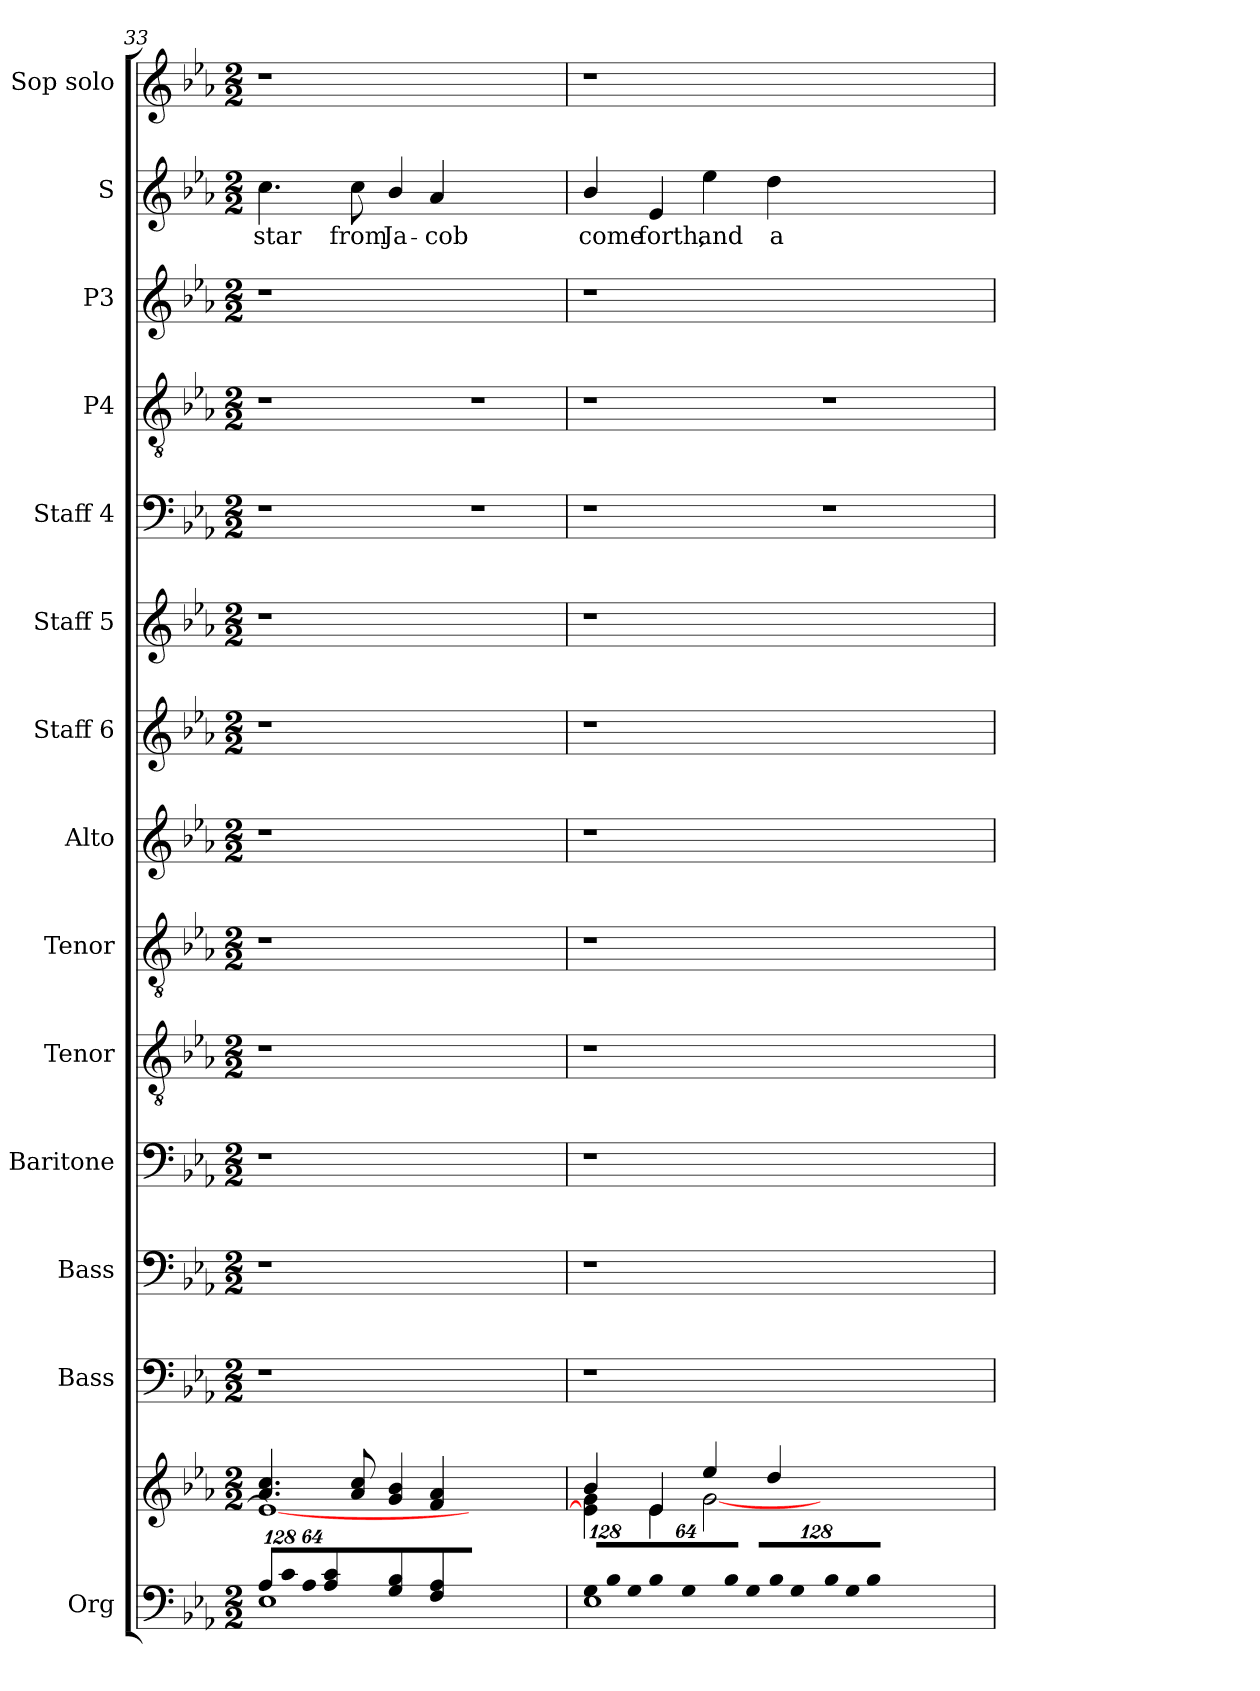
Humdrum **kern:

**kern	**kern	**kern	**kern	**kern	**kern	**kern	**kern	**kern	**kern	**kern	**kern	**kern	**kern	**text	**kern
*part14	*part14	*part13	*part12	*part11	*part10	*part9	*part8	*part7	*part6	*part5	*part4	*part3	*part2	*part2	*part1
*staff15	*staff14	*staff13	*staff12	*staff11	*staff10	*staff9	*staff8	*staff7	*staff6	*staff5	*staff4	*staff3	*staff2	*staff2	*staff1
*I"Org	*	*I"Bass	*I"Bass	*I"Baritone	*I"Tenor	*I"Tenor	*I"Alto	*I"Staff 6	*I"Staff 5	*I"Staff 4	*I"P4	*I"P3	*I"S	*	*I"Sop solo
*I'Org.	*	*I'B.	*I'B.	*I'Bar.	*I'T.	*I'T.	*I'A.	*I'Sta. 6	*I'Sta. 5	*I'Sta. 4	*	*	*	*	*I'S.
*clefF4	*clefG2	*clefF4	*clefF4	*clefF4	*clefGv2	*clefGv2	*clefG2	*clefG2	*clefG2	*clefF4	*clefGv2	*clefG2	*clefG2	*	*clefG2
*	*	*	*	*	*ITrd7c12	*ITrd7c12	*	*	*	*	*	*	*	*	*
*k[b-e-a-]	*k[b-e-a-]	*k[b-e-a-]	*k[b-e-a-]	*k[b-e-a-]	*k[b-e-a-]	*k[b-e-a-]	*k[b-e-a-]	*k[b-e-a-]	*k[b-e-a-]	*k[b-e-a-]	*k[b-e-a-]	*k[b-e-a-]	*k[b-e-a-]	*	*k[b-e-a-]
*E-:	*E-:	*E-:	*E-:	*E-:	*E-:	*E-:	*E-:	*E-:	*E-:	*E-:	*E-:	*E-:	*E-:	*	*E-:
*M2/2	*M2/2	*M2/2	*M2/2	*M2/2	*M2/2	*M2/2	*M2/2	*M2/2	*M2/2	*M2/2	*M2/2	*M2/2	*M2/2	*	*M2/2
*Xbrackettup	*	*	*	*	*	*	*	*	*	*	*	*	*	*	*
=33	=33	=33	=33	=33	=33	=33	=33	=33	=33	=33	=33	=33	=33	=33	=33
!LO:N:vis=8	!	!	!	!	!	!	!	!	!	!	!	!	!	!	!
*^	*^	*	*	*	*	*	*	*	*	*	*	*	*	*	*
!	!	!	!	!	!	!	!	!	!	!	!	!	!	!	!	!LO:LY:b:color=#000000	!
1024%85A-i/L	1E-i	4.a-i/ 4.cci	1e-i_	1r	1r	1r	1r	1r	1r	1r	1r	1r	1r	1r	4.cci\	star	1r
!LO:N:vis=8	!	!	!	!	!	!	!	!	!	!	!	!	!	!	!	!	!
1024%85ci/	.	.	.	.	.	.	.	.	.	.	.	.	.	.	.	.	.
!LO:N:vis=8	!	!	!	!	!	!	!	!	!	!	!	!	!	!	!	!	!
512%43A-i/J	.	.	.	.	.	.	.	.	.	.	.	.	.	.	.	.	.
4A-i/ 4ci	.	.	.	.	.	.	.	.	.	.	.	.	.	.	.	.	.
!	!	!	!	!	!	!	!	!	!	!	!	!	!	!	!	!LO:LY:b:color=#000000	!
.	.	8a-i/ 8cci	.	.	.	.	.	.	.	.	.	.	.	.	8cci\	from	.
!	!	!	!	!	!	!	!	!	!	!	!	!	!	!	!	!LO:LY:b:color=#000000	!
4Gi/ 4B-i	.	4gi/ 4b-i	.	.	.	.	.	.	.	.	.	.	.	.	4b-i/	Ja-	.
!	!	!	!	!	!	!	!	!	!	!	!	!	!	!	!	!LO:LY:b:color=#000000	!
4Fi/ 4A-i	.	4fi/ 4a-i	.	.	.	.	.	.	.	.	.	.	.	.	4a-i/	-cob	.
1ryy	1ryy	1ryy	1ryy	1ryy	1ryy	1ryy	1ryy	1ryy	1ryy	1ryy	1ryy	1r	1r	1ryy	1ryy	.	1ryy
=34	=34	=34	=34	=34	=34	=34	=34	=34	=34	=34	=34	=34	=34	=34	=34	=34	=34
!LO:N:vis=8	!	!	!	!	!	!	!	!	!	!	!	!	!	!	!	!	!
!	!	!	!	!	!	!	!	!	!	!	!	!	!	!	!	!LO:LY:b:color=#000000	!
1024%85Gi/L	1E-i	4b-i/	4e-i\] 4gi	1r	1r	1r	1r	1r	1r	1r	1r	1r	1r	1r	4b-i/	come	1r
!LO:N:vis=8	!	!	!	!	!	!	!	!	!	!	!	!	!	!	!	!	!
1024%85B-i/	.	.	.	.	.	.	.	.	.	.	.	.	.	.	.	.	.
!LO:N:vis=8	!	!	!	!	!	!	!	!	!	!	!	!	!	!	!	!	!
512%43Gi/	.	.	.	.	.	.	.	.	.	.	.	.	.	.	.	.	.
!LO:N:vis=8	!	!	!	!	!	!	!	!	!	!	!	!	!	!	!	!	!
!	!	!	!	!	!	!	!	!	!	!	!	!	!	!	!	!LO:LY:b:color=#000000	!
1024%85B-i/	.	4e-i/	4e-i\	.	.	.	.	.	.	.	.	.	.	.	4e-i/	forth,	.
!LO:N:vis=8	!	!	!	!	!	!	!	!	!	!	!	!	!	!	!	!	!
1024%85Gi/	.	.	.	.	.	.	.	.	.	.	.	.	.	.	.	.	.
!LO:N:vis=8	!	!	!	!	!	!	!	!	!	!	!	!	!	!	!	!	!
512%43B-i/J	.	.	.	.	.	.	.	.	.	.	.	.	.	.	.	.	.
!LO:N:vis=8	!	!	!	!	!	!	!	!	!	!	!	!	!	!	!	!	!
!	!	!	!	!	!	!	!	!	!	!	!	!	!	!	!	!LO:LY:b:color=#000000	!
1024%85Gi/L	.	4ee-i/	[2gi\	.	.	.	.	.	.	.	.	.	.	.	4ee-i\	and	.
!LO:N:vis=8	!	!	!	!	!	!	!	!	!	!	!	!	!	!	!	!	!
1024%85B-i/	.	.	.	.	.	.	.	.	.	.	.	.	.	.	.	.	.
!LO:N:vis=8	!	!	!	!	!	!	!	!	!	!	!	!	!	!	!	!	!
512%43Gi/	.	.	.	.	.	.	.	.	.	.	.	.	.	.	.	.	.
!LO:N:vis=8	!	!	!	!	!	!	!	!	!	!	!	!	!	!	!	!	!
!	!	!	!	!	!	!	!	!	!	!	!	!	!	!	!	!LO:LY:b:color=#000000	!
1024%85B-i/	.	4ddi/	.	.	.	.	.	.	.	.	.	.	.	.	4ddi\	a	.
!LO:N:vis=8	!	!	!	!	!	!	!	!	!	!	!	!	!	!	!	!	!
1024%85Gi/	.	.	.	.	.	.	.	.	.	.	.	.	.	.	.	.	.
!LO:N:vis=8	!	!	!	!	!	!	!	!	!	!	!	!	!	!	!	!	!
512%43B-i/J	.	.	.	.	.	.	.	.	.	.	.	.	.	.	.	.	.
1ryy	1ryy	1ryy	1ryy	1ryy	1ryy	1ryy	1ryy	1ryy	1ryy	1ryy	1ryy	1r	1r	1ryy	1ryy	.	1ryy
*v	*v	*	*	*	*	*	*	*	*	*	*	*	*	*	*	*	*
*	*v	*v	*	*	*	*	*	*	*	*	*	*	*	*	*	*
=	=	=	=	=	=	=	=	=	=	=	=	=	=	=	=
*-	*-	*-	*-	*-	*-	*-	*-	*-	*-	*-	*-	*-	*-	*-	*-
